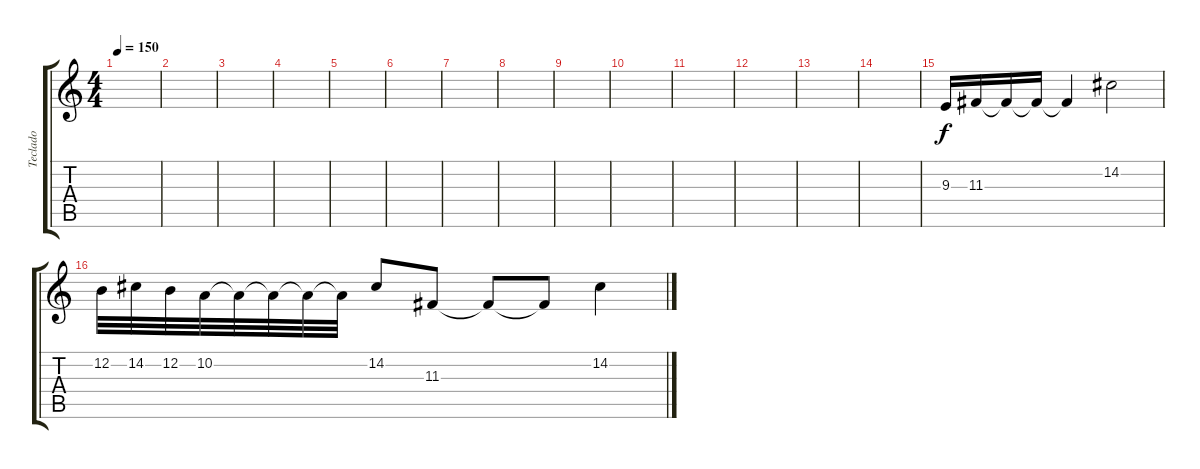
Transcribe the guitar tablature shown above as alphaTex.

\track ("Teclado" "Teclado") {instrument stringensemble1}
\staff {score tabs}
\tuning (E4 B3 G3 D3 A2 E2) {hide}
\ts (4 4)
\tempo 150
\clef g2
\ks c
|
|
|
|
|
|
|
|
|
|
|
|
|
|
9.3.16{volume 12 instrument cello} 11.3.16 11.3{t}.16 11.3{t}.16 11.3{t}.4 14.2.2 |
12.2.32 14.2.32 12.2.32 10.2.32 10.2{t}.32 10.2{t}.32 10.2{t}.32 10.2{t}.32 14.2.8 11.3.8 11.3{t}.8 11.3{t}.8 14.2.4
